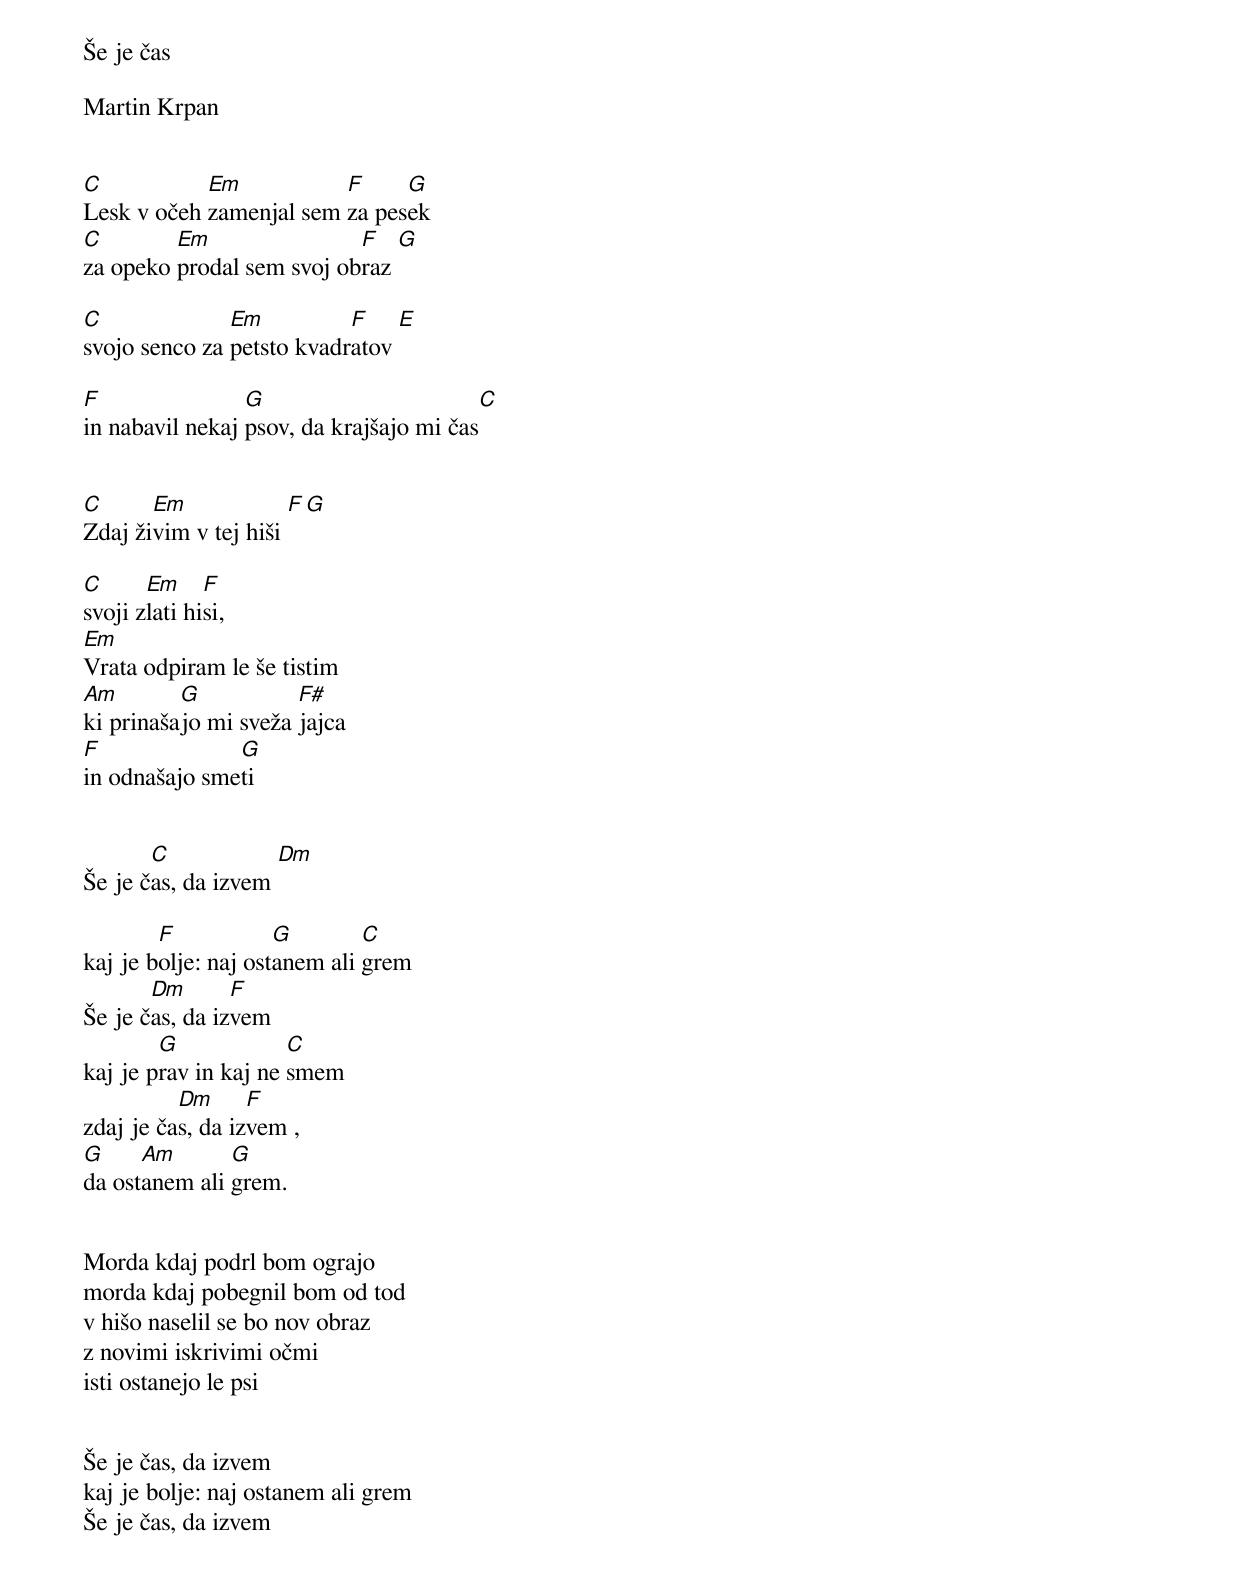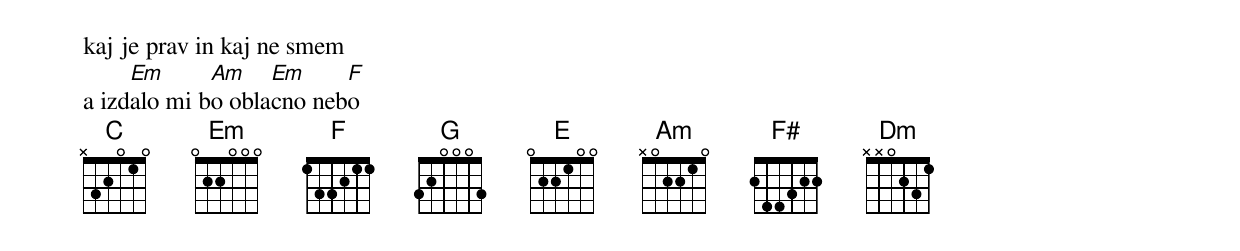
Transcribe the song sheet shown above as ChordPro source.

Še je čas

Martin Krpan


[C]Lesk v očeh [Em]zamenjal sem [F]za pes[G]ek
[C]za opeko [Em]prodal sem svoj ob[F]raz [G]

[C]svojo senco za [Em]petsto kvadr[F]atov [E]

[F]in nabavil nekaj [G]psov, da krajšajo mi čas[C]


[C]Zdaj ži[Em]vim v tej hiši [F G]

[C]svoji z[Em]lati hi[F]si,
[Em]Vrata odpiram le še tistim
[Am]ki prinaša[G]jo mi sveža [F#]jajca
[F]in odnašajo sme[G]ti


Še je č[C]as, da izvem [Dm]

kaj je b[F]olje: naj ost[G]anem ali [C]grem
Še je č[Dm]as, da iz[F]vem
kaj je p[G]rav in kaj ne [C]smem
zdaj je ča[Dm]s, da iz[F]vem ,
[G]da ost[Am]anem ali [G]grem.


Morda kdaj podrl bom ograjo
morda kdaj pobegnil bom od tod
v hišo naselil se bo nov obraz
z novimi iskrivimi očmi
isti ostanejo le psi


Še je čas, da izvem
kaj je bolje: naj ostanem ali grem
Še je čas, da izvem
kaj je prav in kaj ne smem
a izd[Em]alo mi b[Am]o obla[Em]cno neb[F]o
